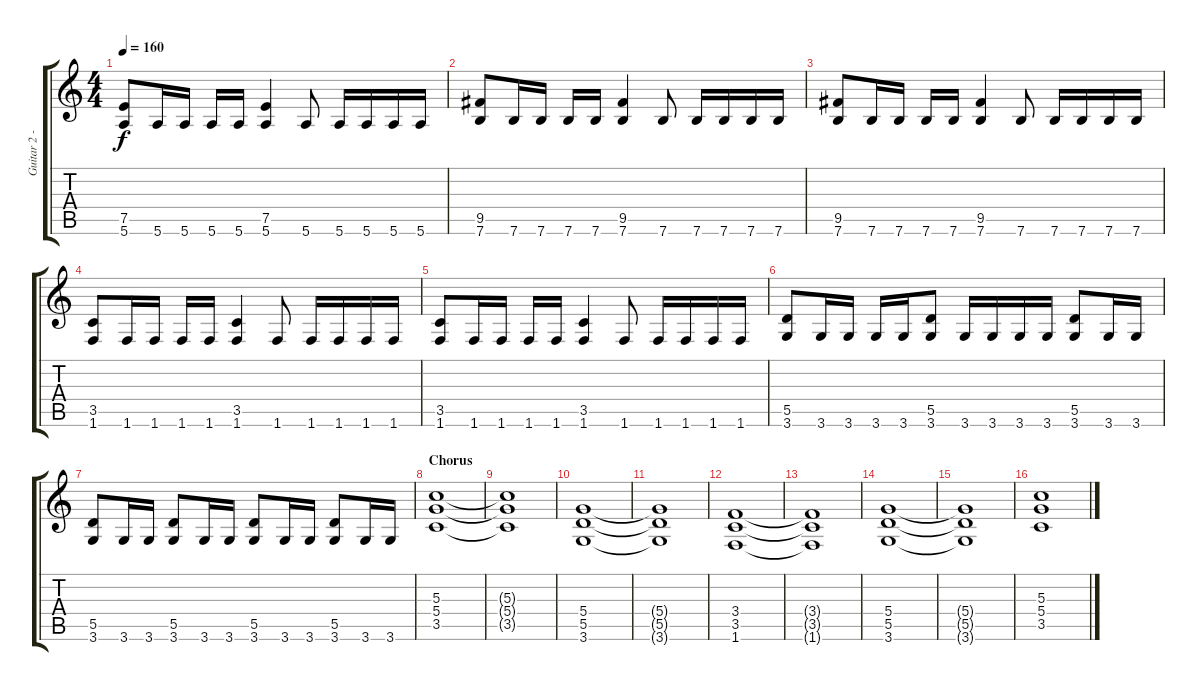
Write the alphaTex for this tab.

\track ("Guitar 2 - BG" "Guitar 2 -") {instrument overdrivenguitar}
\staff {score tabs}
\tuning (E4 B3 G3 D3 A2 E2) {hide}
\ts (4 4)
\tempo 160
\clef g2
\ks c
(7.5 5.6).8{dy f} 5.6.16 5.6.16 5.6.16 5.6.16 (7.5 5.6).4 5.6.8 5.6.16 5.6.16 5.6.16 5.6.16 |
(9.5 7.6).8 7.6.16 7.6.16 7.6.16 7.6.16 (9.5 7.6).4 7.6.8 7.6.16 7.6.16 7.6.16 7.6.16 |
(9.5 7.6).8 7.6.16 7.6.16 7.6.16 7.6.16 (9.5 7.6).4 7.6.8 7.6.16 7.6.16 7.6.16 7.6.16 |
(3.5 1.6).8 1.6.16 1.6.16 1.6.16 1.6.16 (3.5 1.6).4 1.6.8 1.6.16 1.6.16 1.6.16 1.6.16 |
(3.5 1.6).8 1.6.16 1.6.16 1.6.16 1.6.16 (3.5 1.6).4 1.6.8 1.6.16 1.6.16 1.6.16 1.6.16 |
(5.5 3.6).8 3.6.16 3.6.16 3.6.16 3.6.16 (5.5 3.6).8 3.6.16 3.6.16 3.6.16 3.6.16 (5.5 3.6).8 3.6.16 3.6.16 |
(5.5 3.6).8 3.6.16 3.6.16 (5.5 3.6).8 3.6.16 3.6.16 (5.5 3.6).8 3.6.16 3.6.16 (5.5 3.6).8 3.6.16 3.6.16 |
\section ("" "Chorus")
(5.3 5.4 3.5).1 |
(5.3{t} 5.4{t} 3.5{t}).1 |
(5.4 5.5 3.6).1 |
(5.4{t} 5.5{t} 3.6{t}).1 |
(3.4 3.5 1.6).1 |
(3.4{t} 3.5{t} 1.6{t}).1 |
(5.4 5.5 3.6).1 |
(5.4{t} 5.5{t} 3.6{t}).1 |
(5.3 5.4 3.5).1
